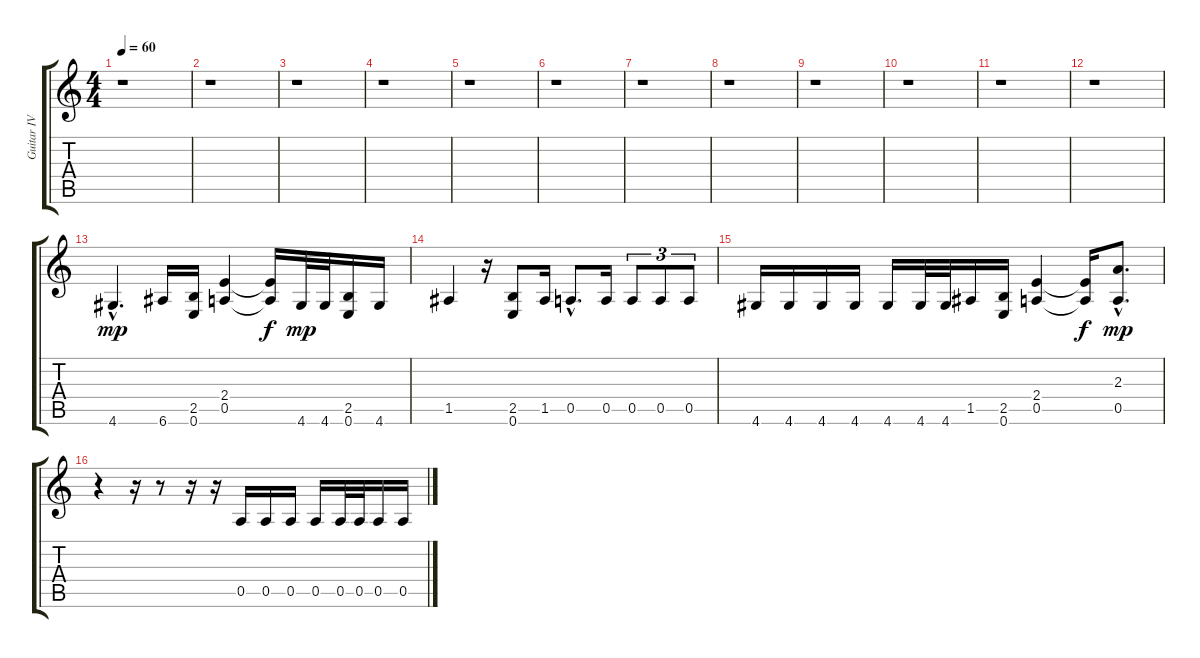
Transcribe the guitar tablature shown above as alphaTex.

\track ("Guitar IV" "Guitar IV") {instrument distortionguitar}
\staff {score tabs}
\tuning (E4 B3 G3 D3 A2 E2) {hide}
\ts (4 4)
\tempo 60
\clef g2
\ks c
r.1{dy mp} |
r.1 |
r.1 |
r.1 |
r.1 |
r.1 |
r.1 |
r.1 |
r.1 |
r.1 |
r.1 |
r.1 |
4.6{hac}.4{d} 6.6.16 (2.5 0.6).16 (2.4 0.5).4 (2.4{t} 0.5{t}).16{dy f} 4.6.32{dy mp} 4.6.32 (2.5 0.6).16 4.6.16 |
1.5.4 r.16 (2.5 0.6).8 1.5.16 0.5{hac}.8{d} 0.5.16 0.5.8{tu (3 2)} 0.5.8{tu (3 2)} 0.5.8{tu (3 2)} |
4.6.16 4.6.16 4.6.16 4.6.16 4.6.16 4.6.32 4.6.32 1.5.16 (2.5 0.6).16 (2.4 0.5).4 (2.4{t} 0.5{t}).16{dy f} (2.3{hac} 0.5{hac}).8{d dy mp} |
r.4 r.16 r.8 r.16 r.16 0.5.16 0.5.16 0.5.16 0.5.16 0.5.32 0.5.32 0.5.16 0.5.16
